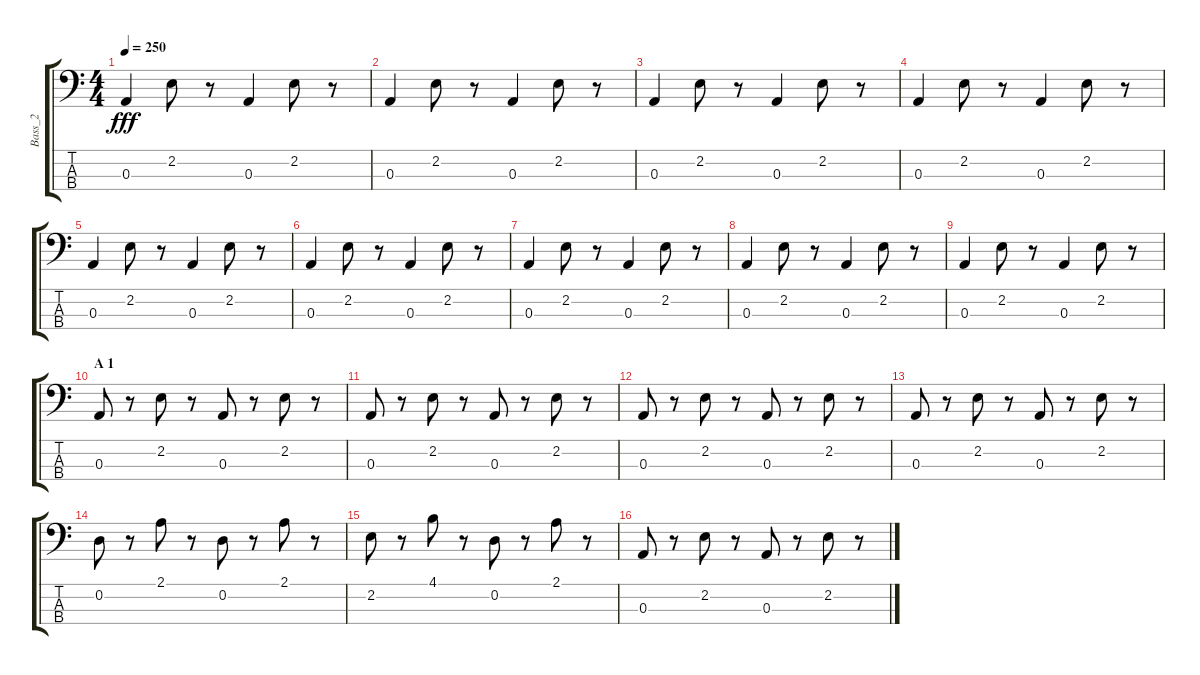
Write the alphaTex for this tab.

\track ("Bass_2" "Bass_2") {instrument acousticbass}
\staff {score tabs}
\tuning (G2 D2 A1 E1) {hide}
\ts (4 4)
\tempo 250
\clef f4
\ks c
0.3.4{dy fff instrument acousticbass} 2.2.8 r.8 0.3.4 2.2.8 r.8 |
0.3.4 2.2.8 r.8 0.3.4 2.2.8 r.8 |
0.3.4 2.2.8 r.8 0.3.4 2.2.8 r.8 |
0.3.4 2.2.8 r.8 0.3.4 2.2.8 r.8 |
0.3.4 2.2.8 r.8 0.3.4 2.2.8 r.8 |
0.3.4 2.2.8 r.8 0.3.4 2.2.8 r.8 |
0.3.4 2.2.8 r.8 0.3.4 2.2.8 r.8 |
0.3.4 2.2.8 r.8 0.3.4 2.2.8 r.8 |
0.3.4 2.2.8 r.8 0.3.4 2.2.8 r.8 |
\section ("" "A 1")
0.3.8 r.8 2.2.8 r.8 0.3.8 r.8 2.2.8 r.8 |
0.3.8 r.8 2.2.8 r.8 0.3.8 r.8 2.2.8 r.8 |
0.3.8 r.8 2.2.8 r.8 0.3.8 r.8 2.2.8 r.8 |
0.3.8 r.8 2.2.8 r.8 0.3.8 r.8 2.2.8 r.8 |
0.2.8 r.8 2.1.8 r.8 0.2.8 r.8 2.1.8 r.8 |
2.2.8 r.8 4.1.8 r.8 0.2.8 r.8 2.1.8 r.8 |
0.3.8 r.8 2.2.8 r.8 0.3.8 r.8 2.2.8 r.8
